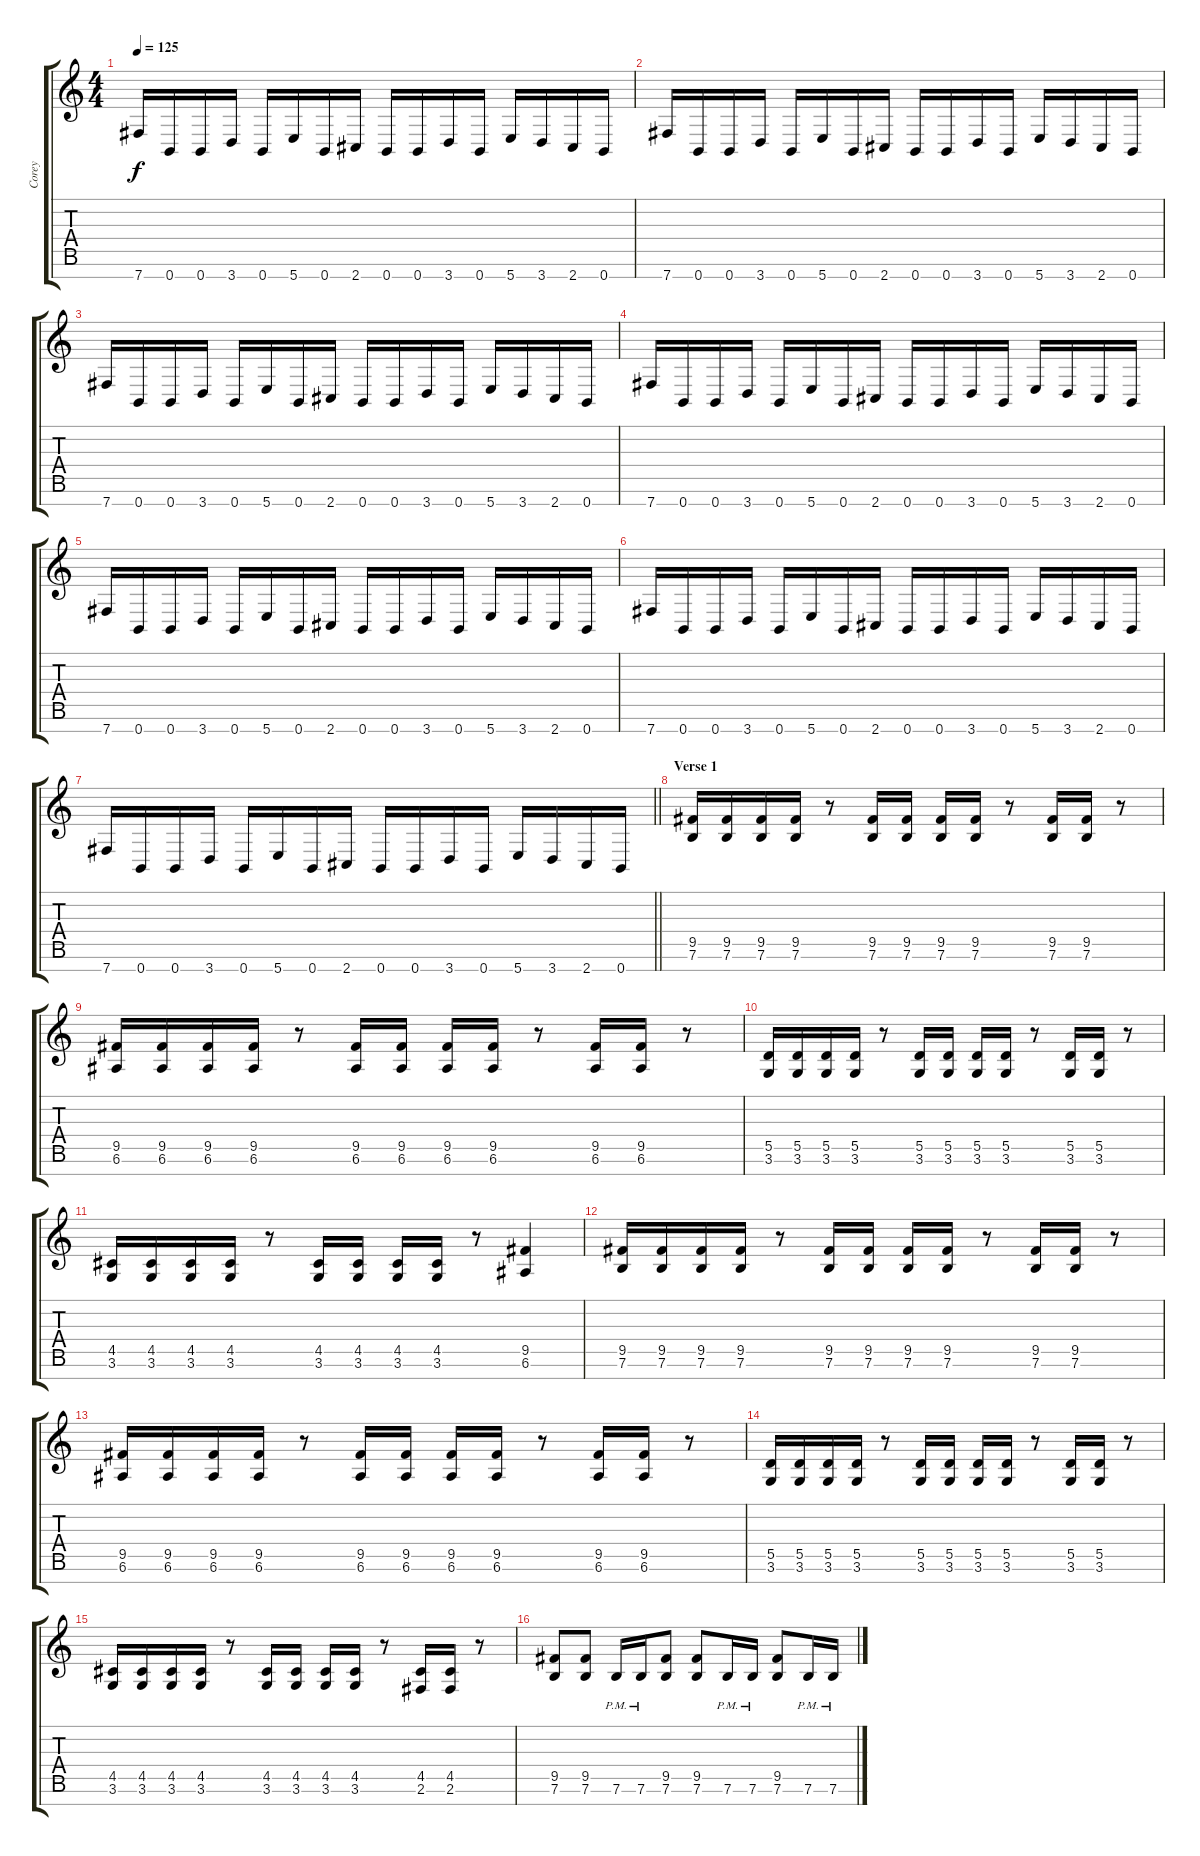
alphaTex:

\track ("Corey" "Corey") {instrument distortionguitar}
\staff {score tabs}
\tuning (E4 B3 G3 D3 A2 E2 B1) {hide}
\ts (4 4)
\tempo 125
\clef g2
\ks c
7.7.16{dy f} 0.7.16 0.7.16 3.7.16 0.7.16 5.7.16 0.7.16 2.7.16 0.7.16 0.7.16 3.7.16 0.7.16 5.7.16 3.7.16 2.7.16 0.7.16 |
7.7.16 0.7.16 0.7.16 3.7.16 0.7.16 5.7.16 0.7.16 2.7.16 0.7.16 0.7.16 3.7.16 0.7.16 5.7.16 3.7.16 2.7.16 0.7.16 |
7.7.16 0.7.16 0.7.16 3.7.16 0.7.16 5.7.16 0.7.16 2.7.16 0.7.16 0.7.16 3.7.16 0.7.16 5.7.16 3.7.16 2.7.16 0.7.16 |
7.7.16 0.7.16 0.7.16 3.7.16 0.7.16 5.7.16 0.7.16 2.7.16 0.7.16 0.7.16 3.7.16 0.7.16 5.7.16 3.7.16 2.7.16 0.7.16 |
7.7.16 0.7.16 0.7.16 3.7.16 0.7.16 5.7.16 0.7.16 2.7.16 0.7.16 0.7.16 3.7.16 0.7.16 5.7.16 3.7.16 2.7.16 0.7.16 |
7.7.16 0.7.16 0.7.16 3.7.16 0.7.16 5.7.16 0.7.16 2.7.16 0.7.16 0.7.16 3.7.16 0.7.16 5.7.16 3.7.16 2.7.16 0.7.16 |
\barLineRight lightlight
7.7.16 0.7.16 0.7.16 3.7.16 0.7.16 5.7.16 0.7.16 2.7.16 0.7.16 0.7.16 3.7.16 0.7.16 5.7.16 3.7.16 2.7.16 0.7.16 |
\section ("" "Verse 1")
(9.5 7.6).16 (9.5 7.6).16 (9.5 7.6).16 (9.5 7.6).16 r.8 (9.5 7.6).16 (9.5 7.6).16 (9.5 7.6).16 (9.5 7.6).16 r.8 (9.5 7.6).16 (9.5 7.6).16 r.8 |
(9.5 6.6).16 (9.5 6.6).16 (9.5 6.6).16 (9.5 6.6).16 r.8 (9.5 6.6).16 (9.5 6.6).16 (9.5 6.6).16 (9.5 6.6).16 r.8 (9.5 6.6).16 (9.5 6.6).16 r.8 |
(5.5 3.6).16 (5.5 3.6).16 (5.5 3.6).16 (5.5 3.6).16 r.8 (5.5 3.6).16 (5.5 3.6).16 (5.5 3.6).16 (5.5 3.6).16 r.8 (5.5 3.6).16 (5.5 3.6).16 r.8 |
(4.5 3.6).16 (4.5 3.6).16 (4.5 3.6).16 (4.5 3.6).16 r.8 (4.5 3.6).16 (4.5 3.6).16 (4.5 3.6).16 (4.5 3.6).16 r.8 (9.5 6.6).4 |
(9.5 7.6).16 (9.5 7.6).16 (9.5 7.6).16 (9.5 7.6).16 r.8 (9.5 7.6).16 (9.5 7.6).16 (9.5 7.6).16 (9.5 7.6).16 r.8 (9.5 7.6).16 (9.5 7.6).16 r.8 |
(9.5 6.6).16 (9.5 6.6).16 (9.5 6.6).16 (9.5 6.6).16 r.8 (9.5 6.6).16 (9.5 6.6).16 (9.5 6.6).16 (9.5 6.6).16 r.8 (9.5 6.6).16 (9.5 6.6).16 r.8 |
(5.5 3.6).16 (5.5 3.6).16 (5.5 3.6).16 (5.5 3.6).16 r.8 (5.5 3.6).16 (5.5 3.6).16 (5.5 3.6).16 (5.5 3.6).16 r.8 (5.5 3.6).16 (5.5 3.6).16 r.8 |
(4.5 3.6).16 (4.5 3.6).16 (4.5 3.6).16 (4.5 3.6).16 r.8 (4.5 3.6).16 (4.5 3.6).16 (4.5 3.6).16 (4.5 3.6).16 r.8 (4.5 2.6).16 (4.5 2.6).16 r.8 |
(9.5 7.6).8 (9.5 7.6).8 7.6{pm}.16 7.6{pm}.16 (9.5 7.6).8 (9.5 7.6).8 7.6{pm}.16 7.6{pm}.16 (9.5 7.6).8 7.6{pm}.16 7.6{pm}.16
